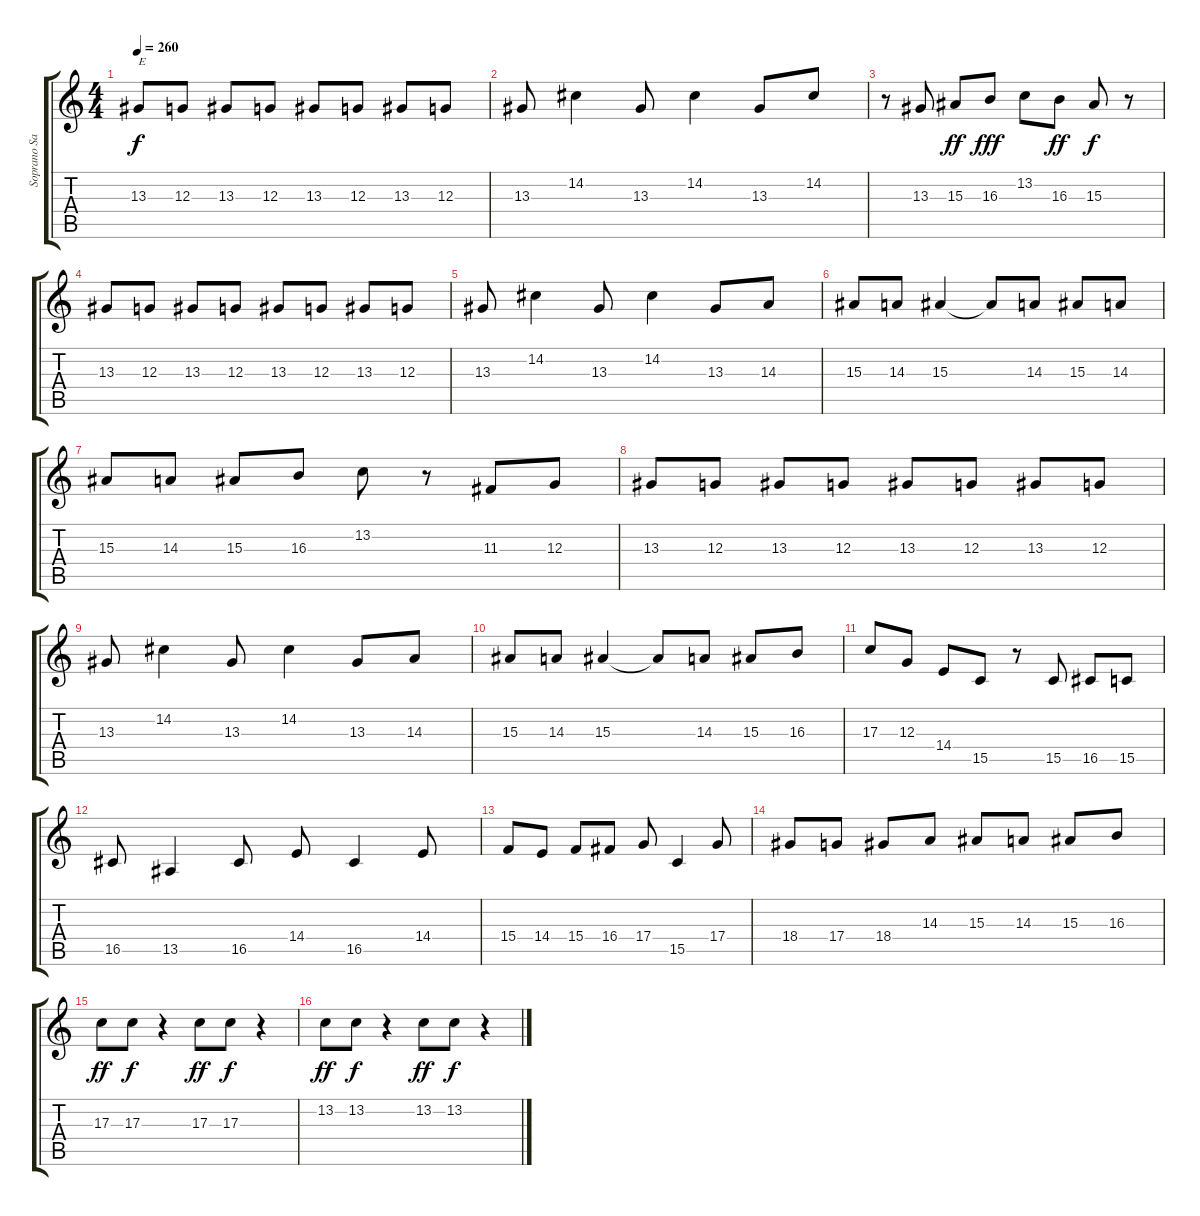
\track ("Soprano Sax" "Soprano Sa") {instrument sopranosax}
\staff {score tabs}
\tuning (E4 B3 G3 D3 A2 E2) {hide}
\ts (4 4)
\tempo 260
\clef g2
\ks c
13.3.8{txt "E" dy f} 12.3.8 13.3.8 12.3.8 13.3.8 12.3.8 13.3.8 12.3.8 |
13.3.8 14.2.4 13.3.8 14.2.4 13.3.8 14.2.8 |
r.8 13.3.8 15.3.8{dy ff} 16.3.8{dy fff} 13.2.8 16.3.8{dy ff} 15.3.8{dy f} r.8 |
13.3.8 12.3.8 13.3.8 12.3.8 13.3.8 12.3.8 13.3.8 12.3.8 |
13.3.8 14.2.4 13.3.8 14.2.4 13.3.8 14.3.8 |
15.3.8 14.3.8 15.3.4 15.3{t}.8 14.3.8 15.3.8 14.3.8 |
15.3.8 14.3.8 15.3.8 16.3.8 13.2.8 r.8 11.3.8 12.3.8 |
13.3.8 12.3.8 13.3.8 12.3.8 13.3.8 12.3.8 13.3.8 12.3.8 |
13.3.8 14.2.4 13.3.8 14.2.4 13.3.8 14.3.8 |
15.3.8 14.3.8 15.3.4 15.3{t}.8 14.3.8 15.3.8 16.3.8 |
17.3.8 12.3.8 14.4.8 15.5.8 r.8 15.5.8 16.5.8 15.5.8 |
16.5.8 13.5.4 16.5.8 14.4.8 16.5.4 14.4.8 |
15.4.8 14.4.8 15.4.8 16.4.8 17.4.8 15.5.4 17.4.8 |
18.4.8 17.4.8 18.4.8 14.3.8 15.3.8 14.3.8 15.3.8 16.3.8 |
17.3.8{dy ff} 17.3.8{dy f} r.4 17.3.8{dy ff} 17.3.8{dy f} r.4 |
13.2.8{dy ff} 13.2.8{dy f} r.4 13.2.8{dy ff} 13.2.8{dy f} r.4
